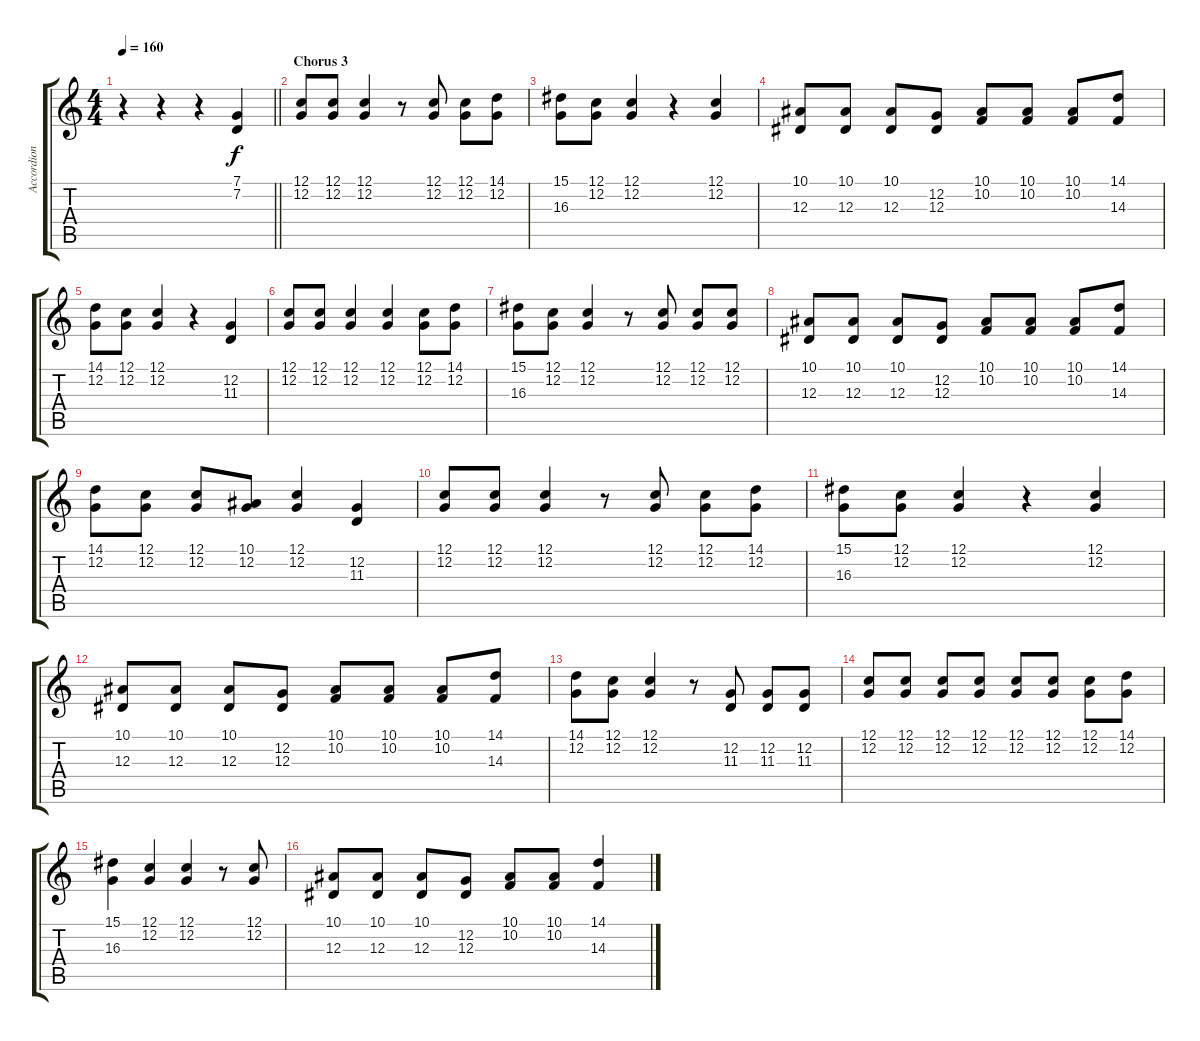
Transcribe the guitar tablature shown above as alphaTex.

\track ("Accordion" "Accordion") {instrument accordion}
\staff {score tabs}
\tuning (C4 G3 Eb3 Bb2 F2 C2) {hide}
\ts (4 4)
\tempo 160
\clef g2
\barLineRight lightlight
\ks c
r.4{dy f} r.4 r.4 (7.1 7.2).4 |
\section ("" "Chorus 3")
(12.1 12.2).8 (12.1 12.2).8 (12.1 12.2).4 r.8 (12.1 12.2).8 (12.1 12.2).8 (14.1 12.2).8 |
(15.1 16.3).8 (12.1 12.2).8 (12.1 12.2).4 r.4 (12.1 12.2).4 |
(10.1 12.3).8 (10.1 12.3).8 (10.1 12.3).8 (12.2 12.3).8 (10.1 10.2).8 (10.1 10.2).8 (10.1 10.2).8 (14.1 14.3).8 |
(14.1 12.2).8 (12.1 12.2).8 (12.1 12.2).4 r.4 (12.2 11.3).4 |
(12.1 12.2).8 (12.1 12.2).8 (12.1 12.2).4 (12.1 12.2).4 (12.1 12.2).8 (14.1 12.2).8 |
(15.1 16.3).8 (12.1 12.2).8 (12.1 12.2).4 r.8 (12.1 12.2).8 (12.1 12.2).8 (12.1 12.2).8 |
(10.1 12.3).8 (10.1 12.3).8 (10.1 12.3).8 (12.2 12.3).8 (10.1 10.2).8 (10.1 10.2).8 (10.1 10.2).8 (14.1 14.3).8 |
(14.1 12.2).8 (12.1 12.2).8 (12.1 12.2).8 (10.1 12.2).8 (12.1 12.2).4 (12.2 11.3).4 |
(12.1 12.2).8 (12.1 12.2).8 (12.1 12.2).4 r.8 (12.1 12.2).8 (12.1 12.2).8 (14.1 12.2).8 |
(15.1 16.3).8 (12.1 12.2).8 (12.1 12.2).4 r.4 (12.1 12.2).4 |
(10.1 12.3).8 (10.1 12.3).8 (10.1 12.3).8 (12.2 12.3).8 (10.1 10.2).8 (10.1 10.2).8 (10.1 10.2).8 (14.1 14.3).8 |
(14.1 12.2).8 (12.1 12.2).8 (12.1 12.2).4 r.8 (12.2 11.3).8 (12.2 11.3).8 (12.2 11.3).8 |
(12.1 12.2).8 (12.1 12.2).8 (12.1 12.2).8 (12.1 12.2).8 (12.1 12.2).8 (12.1 12.2).8 (12.1 12.2).8 (14.1 12.2).8 |
(15.1 16.3).4 (12.1 12.2).4 (12.1 12.2).4 r.8 (12.1 12.2).8 |
(10.1 12.3).8 (10.1 12.3).8 (10.1 12.3).8 (12.2 12.3).8 (10.1 10.2).8 (10.1 10.2).8 (14.1 14.3).4
